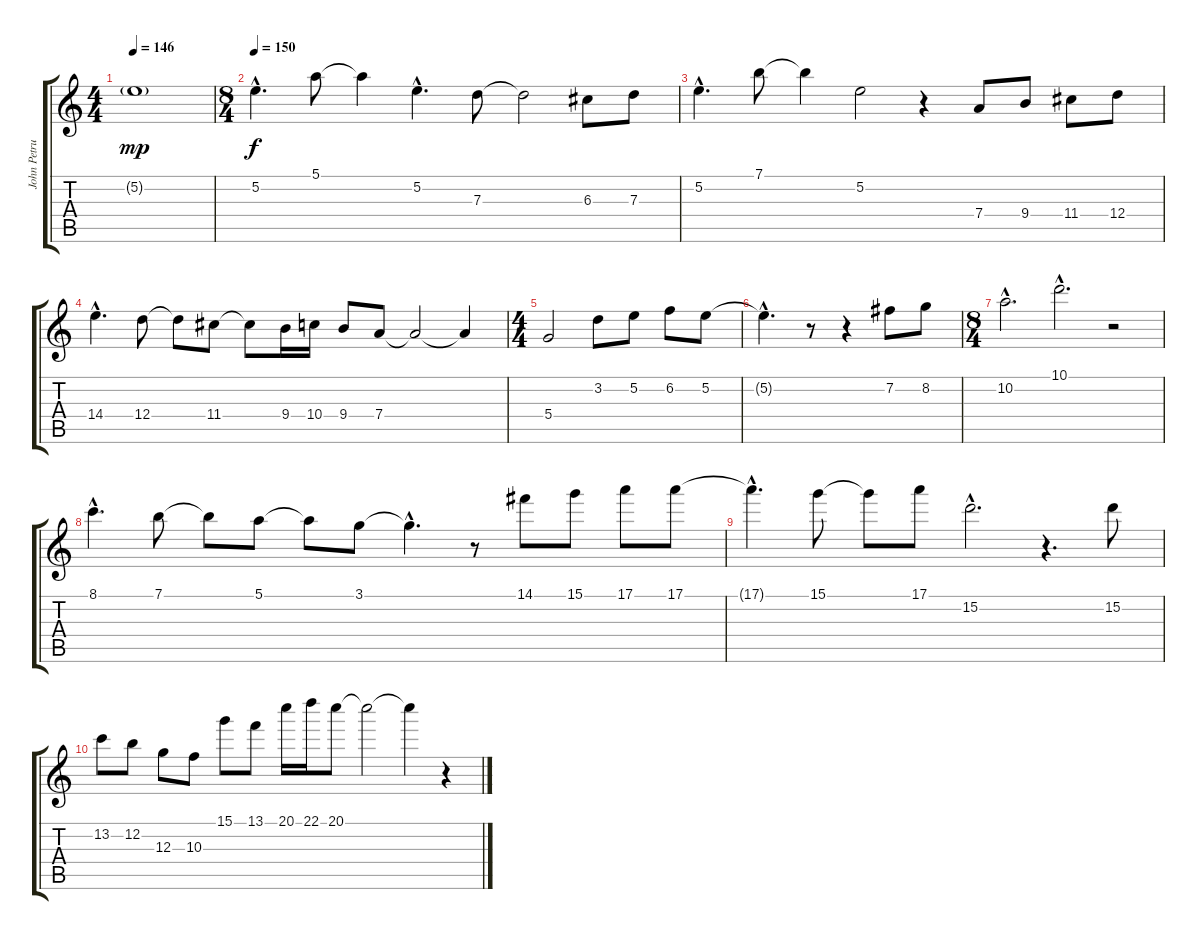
\track ("John Petrucci: Lead" "John Petru") {instrument distortionguitar}
\staff {score tabs}
\tuning (E4 B3 G3 D3 A2 E2) {hide}
\ts (4 4)
\tempo 146
\clef g2
\ks c
5.2{g}.1{dy mp} |
\ts (8 4)
\tempo 150
5.2{hac}.4{d dy f} 5.1.8 5.1{t}.4 5.2{hac}.4{d} 7.3.8 7.3{t}.2 6.3.8 7.3.8 |
5.2{hac}.4{d} 7.1.8 7.1{t}.4 5.2.2 r.4 7.4.8 9.4.8 11.4.8 12.4.8 |
14.4{hac}.4{d} 12.4.8 12.4{t}.8 11.4.8 11.4{t}.8 9.4.16 10.4.16 9.4.8 7.4.8 7.4{t}.2 7.4{t}.4 |
\ts (4 4)
5.4.2 3.2.8 5.2.8 6.2.8 5.2.8 |
5.2{hac t}.4{d} r.8 r.4 7.2.8 8.2.8 |
\ts (8 4)
10.2{hac}.2{d} 10.1{hac}.2{d} r.2 |
8.1{hac}.4{d} 7.1.8 7.1{t}.8 5.1.8 5.1{t}.8 3.1.8 3.1{hac t}.4{d} r.8 14.1.8 15.1.8 17.1.8 17.1.8 |
17.1{hac t}.4{d} 15.1.8 15.1{t}.8 17.1.8 15.2{hac}.2{d} r.4{d} 15.2.8 |
13.2.8 12.2.8 12.3.8 10.3.8 15.1.8 13.1.8 20.1.16 22.1.16 20.1.8 20.1{t}.2 20.1{t}.4 r.4
